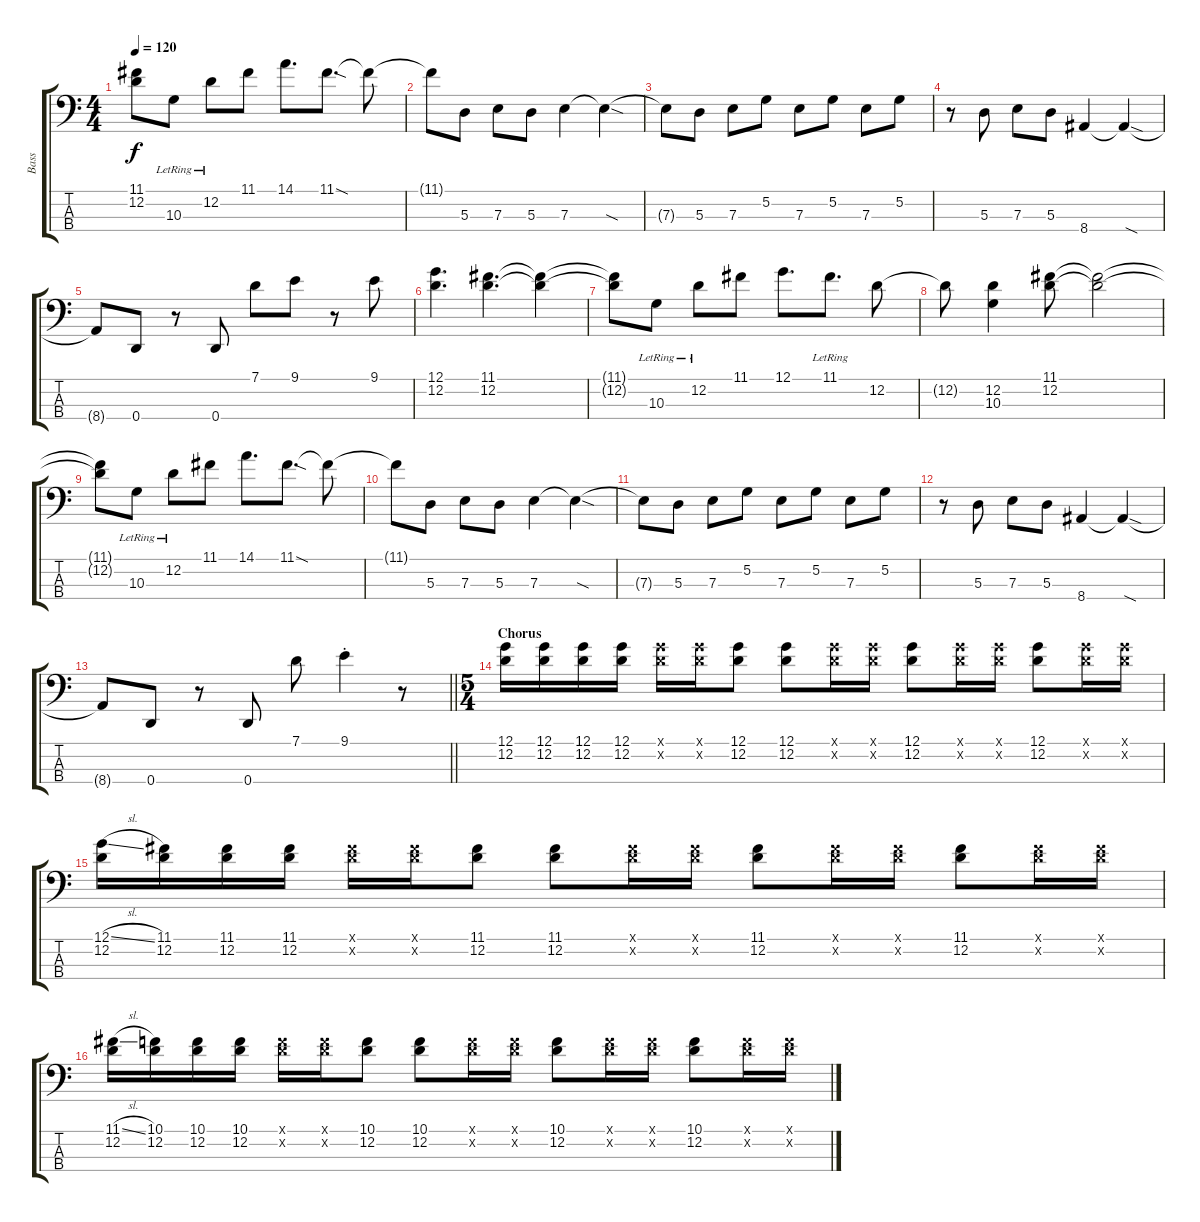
\track ("Bass" "Bass") {instrument electricbassfinger}
\staff {score tabs}
\tuning (G2 D2 A1 D1) {hide}
\ts (4 4)
\tempo 120
\clef f4
\ks c
(11.1{t} 12.2{t}).8{dy f} 10.3{lr}.8 12.2{lr}.8 11.1.8 14.1.8{d} 11.1{sod}.8{d} 11.1{t}.8 |
11.1{t}.8 5.3.8 7.3.8 5.3.8 7.3.4 7.3{sod t}.4 |
7.3{t}.8 5.3.8 7.3.8 5.2.8 7.3.8 5.2.8 7.3.8 5.2.8 |
r.8 5.3.8 7.3.8 5.3.8 8.4.4 8.4{sod t}.4 |
8.4{t}.8 0.4.8 r.8 0.4.8 7.1.8 9.1.8 r.8 9.1.8 |
(12.1 12.2).4{d} (11.1 12.2).4{d} (11.1{t} 12.2{t}).4 |
(11.1{t} 12.2{t}).8 10.3{lr}.8 12.2{lr}.8 11.1.8 12.1.8{d} 11.1{lr}.8{d} 12.2.8 |
12.2{t}.8 (12.2 10.3).4 (11.1 12.2).8 (11.1{t} 12.2{t}).2 |
(11.1{t} 12.2{t}).8 10.3{lr}.8 12.2{lr}.8 11.1.8 14.1.8{d} 11.1{sod}.8{d} 11.1{t}.8 |
11.1{t}.8 5.3.8 7.3.8 5.3.8 7.3.4 7.3{sod t}.4 |
7.3{t}.8 5.3.8 7.3.8 5.2.8 7.3.8 5.2.8 7.3.8 5.2.8 |
r.8 5.3.8 7.3.8 5.3.8 8.4.4 8.4{sod t}.4 |
\barLineRight lightlight
8.4{t}.8 0.4.8 r.8 0.4.8 7.1.8 9.1{st}.4 r.8 |
\ts (5 4)
\section ("" "Chorus")
(12.1 12.2).16 (12.1 12.2).16 (12.1 12.2).16 (12.1 12.2).16 (12.1{x} 12.2{x}).16 (12.1{x} 12.2{x}).16 (12.1 12.2).8 (12.1 12.2).8 (12.1{x} 12.2{x}).16 (12.1{x} 12.2{x}).16 (12.1 12.2).8 (12.1{x} 12.2{x}).16 (12.1{x} 12.2{x}).16 (12.1 12.2).8 (12.1{x} 12.2{x}).16 (12.1{x} 12.2{x}).16 |
(12.1{sl} 12.2).16 (11.1 12.2).16 (11.1 12.2).16 (11.1 12.2).16 (11.1{x} 12.2{x}).16 (11.1{x} 12.2{x}).16 (11.1 12.2).8 (11.1 12.2).8 (11.1{x} 12.2{x}).16 (11.1{x} 12.2{x}).16 (11.1 12.2).8 (11.1{x} 12.2{x}).16 (11.1{x} 12.2{x}).16 (11.1 12.2).8 (11.1{x} 12.2{x}).16 (11.1{x} 12.2{x}).16 |
(11.1{sl} 12.2).16 (10.1 12.2).16 (10.1 12.2).16 (10.1 12.2).16 (10.1{x} 12.2{x}).16 (10.1{x} 12.2{x}).16 (10.1 12.2).8 (10.1 12.2).8 (10.1{x} 12.2{x}).16 (10.1{x} 12.2{x}).16 (10.1 12.2).8 (10.1{x} 12.2{x}).16 (10.1{x} 12.2{x}).16 (10.1 12.2).8 (10.1{x} 12.2{x}).16 (10.1{x} 12.2{x}).16
